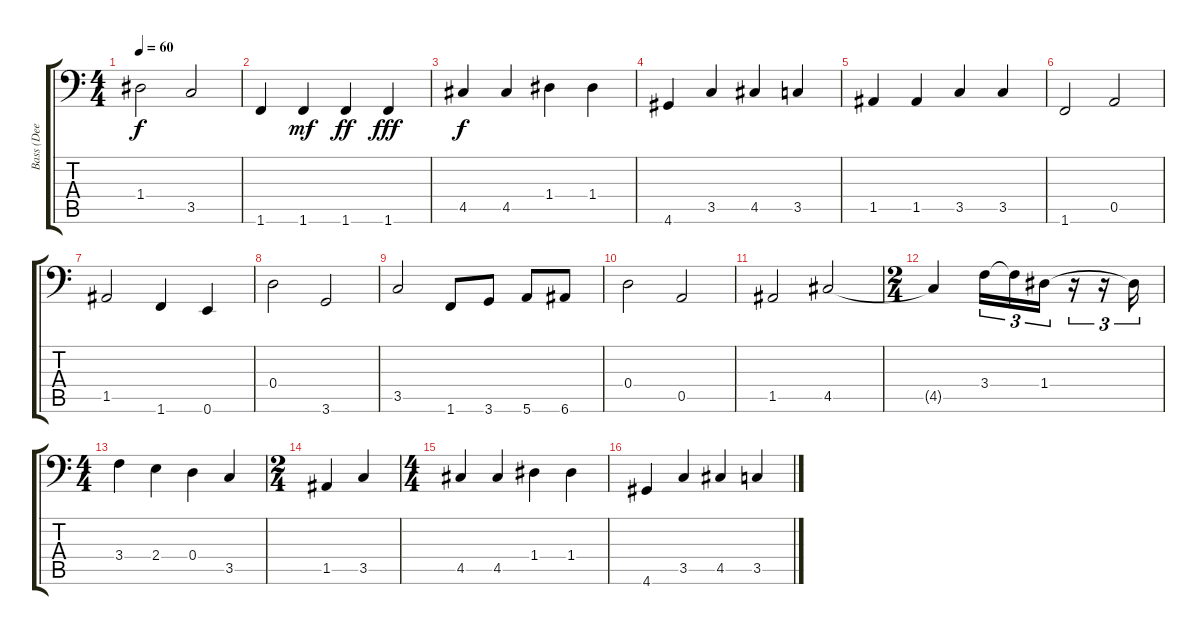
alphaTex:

\track ("Bass (Dee Murray)" "Bass (Dee ") {instrument electricbasspick}
\staff {score tabs}
\tuning (E3 B2 G2 D2 A1 E1) {hide}
\ts (4 4)
\tempo 60
\clef f4
\ks c
1.4.2{dy f} 3.5.2 |
1.6.4 1.6.4{dy mf} 1.6.4{dy ff} 1.6.4{dy fff} |
4.5.4{dy f} 4.5.4 1.4.4 1.4.4 |
4.6.4 3.5.4 4.5.4 3.5.4 |
1.5.4 1.5.4 3.5.4 3.5.4 |
1.6.2 0.5.2 |
1.5.2 1.6.4 0.6.4 |
0.4.2 3.6.2 |
3.5.2 1.6.8 3.6.8 5.6.8 6.6.8 |
0.4.2 0.5.2 |
1.5.2 4.5.2 |
\ts (2 4)
4.5{t}.4 3.4.16{tu (3 2)} 3.4{t}.16{tu (3 2)} 1.4.16{tu (3 2)} r.16{tu (3 2)} r.16{tu (3 2)} 1.4{t}.16{tu (3 2)} |
\ts (4 4)
3.4.4 2.4.4 0.4.4 3.5.4 |
\ts (2 4)
1.5.4 3.5.4 |
\ts (4 4)
4.5.4 4.5.4 1.4.4 1.4.4 |
4.6.4 3.5.4 4.5.4 3.5.4
